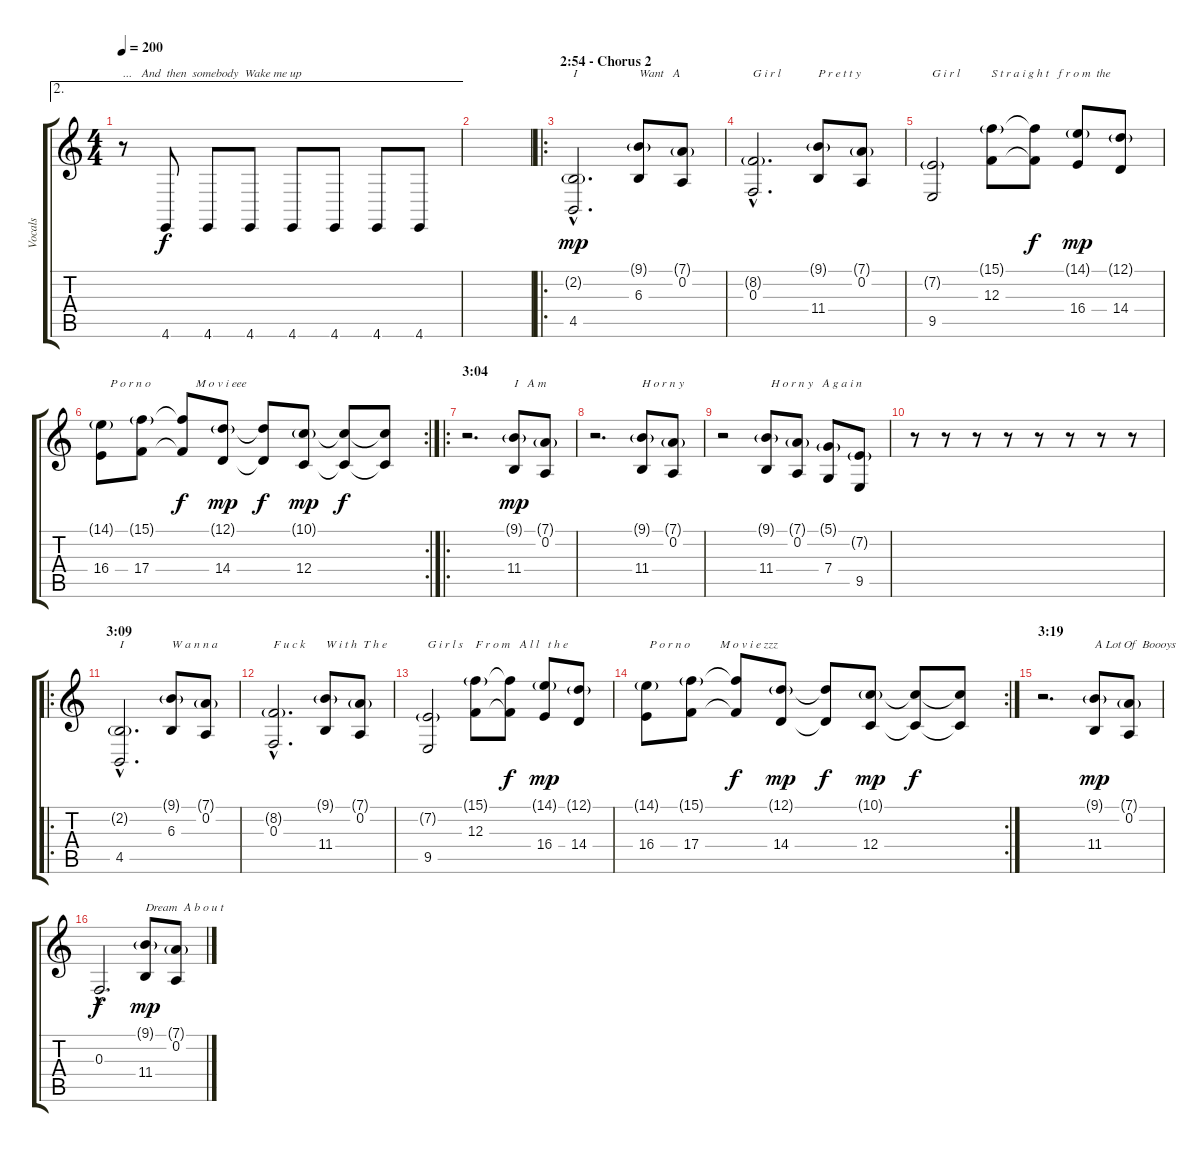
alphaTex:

\track ("Vocals" "Vocals") {instrument lead2sawtooth}
\staff {score tabs}
\tuning (D4 A3 F3 C3 G2 C2) {hide}
\ae 2
\ts (4 4)
\tempo 200
\clef g2
\ks c
r.8{txt "...   And  then  somebody  Wake me up" dy f} 4.6.8 4.6.8 4.6.8 4.6.8 4.6.8 4.6.8 4.6.8 |
|
\ro
\section ("" "2:54 - Chorus 2")
(2.2{g hac} 4.5{hac}).2{d txt "I" dy mp} (9.1{g} 6.3).8{txt "Want   A"} (7.1{g} 0.2).8 |
(8.2{g hac} 0.3{hac}).2{d txt "G i r l"} (9.1{g} 11.4).8{txt "P r e t t y"} (7.1{g} 0.2).8 |
(7.2{g} 9.5).2{txt "G i r l"} (15.1{g} 12.3).8{txt "S t r a i g h t   f r o m  the"} (15.1{t} 12.3{t}).8{dy f} (14.1{g} 16.4).8{dy mp} (12.1{g} 14.4).8 |
\rc 2
(14.1{g} 16.4).8{txt "   P o r n o               M o v i eee"} (15.1{g} 17.4).8 (15.1{t} 17.4{t}).8{dy f} (12.1{g} 14.4).8{dy mp} (12.1{t} 14.4{t}).8{dy f} (10.1{g} 12.4).8{dy mp} (10.1{t} 12.4{t}).8{dy f} (10.1{t} 12.4{t}).8 |
\ro
\section ("" "3:04")
r.2{d} (9.1{g} 11.4).8{txt "I   A m" dy mp} (7.1{g} 0.2).8 |
r.2{d} (9.1{g} 11.4).8{txt "H o r n y"} (7.1{g} 0.2).8 |
r.2{txt "                H o r n y   A g a i n"} (9.1{g} 11.4).8 (7.1{g} 0.2).8 (5.1{g} 7.4).8 (7.2{g} 9.5).8 |
r.8 r.8 r.8 r.8 r.8 r.8 r.8 r.8 |
\ro
\section ("" "3:09")
(2.2{g hac} 4.5{hac}).2{d txt "I"} (9.1{g} 6.3).8{txt "W a n n a"} (7.1{g} 0.2).8 |
(8.2{g hac} 0.3{hac}).2{d txt "F u c k"} (9.1{g} 11.4).8{txt "W i t h  T h e "} (7.1{g} 0.2).8 |
(7.2{g} 9.5).2{txt "G i r l s"} (15.1{g} 12.3).8{txt "F r o m   A l l   t h e"} (15.1{t} 12.3{t}).8{dy f} (14.1{g} 16.4).8{dy mp} (12.1{g} 14.4).8 |
\rc 2
(14.1{g} 16.4).8{txt " P o r n o          M o v i e zzz"} (15.1{g} 17.4).8 (15.1{t} 17.4{t}).8{dy f} (12.1{g} 14.4).8{dy mp} (12.1{t} 14.4{t}).8{dy f} (10.1{g} 12.4).8{dy mp} (10.1{t} 12.4{t}).8{dy f} (10.1{t} 12.4{t}).8 |
\section ("" "3:19")
r.2{d} (9.1{g} 11.4).8{txt "A Lot Of  Boooys" dy mp} (7.1{g} 0.2).8 |
0.3{hac}.2{d dy f} (9.1{g} 11.4).8{txt "Dream  A b o u t" dy mp} (7.1{g} 0.2).8
